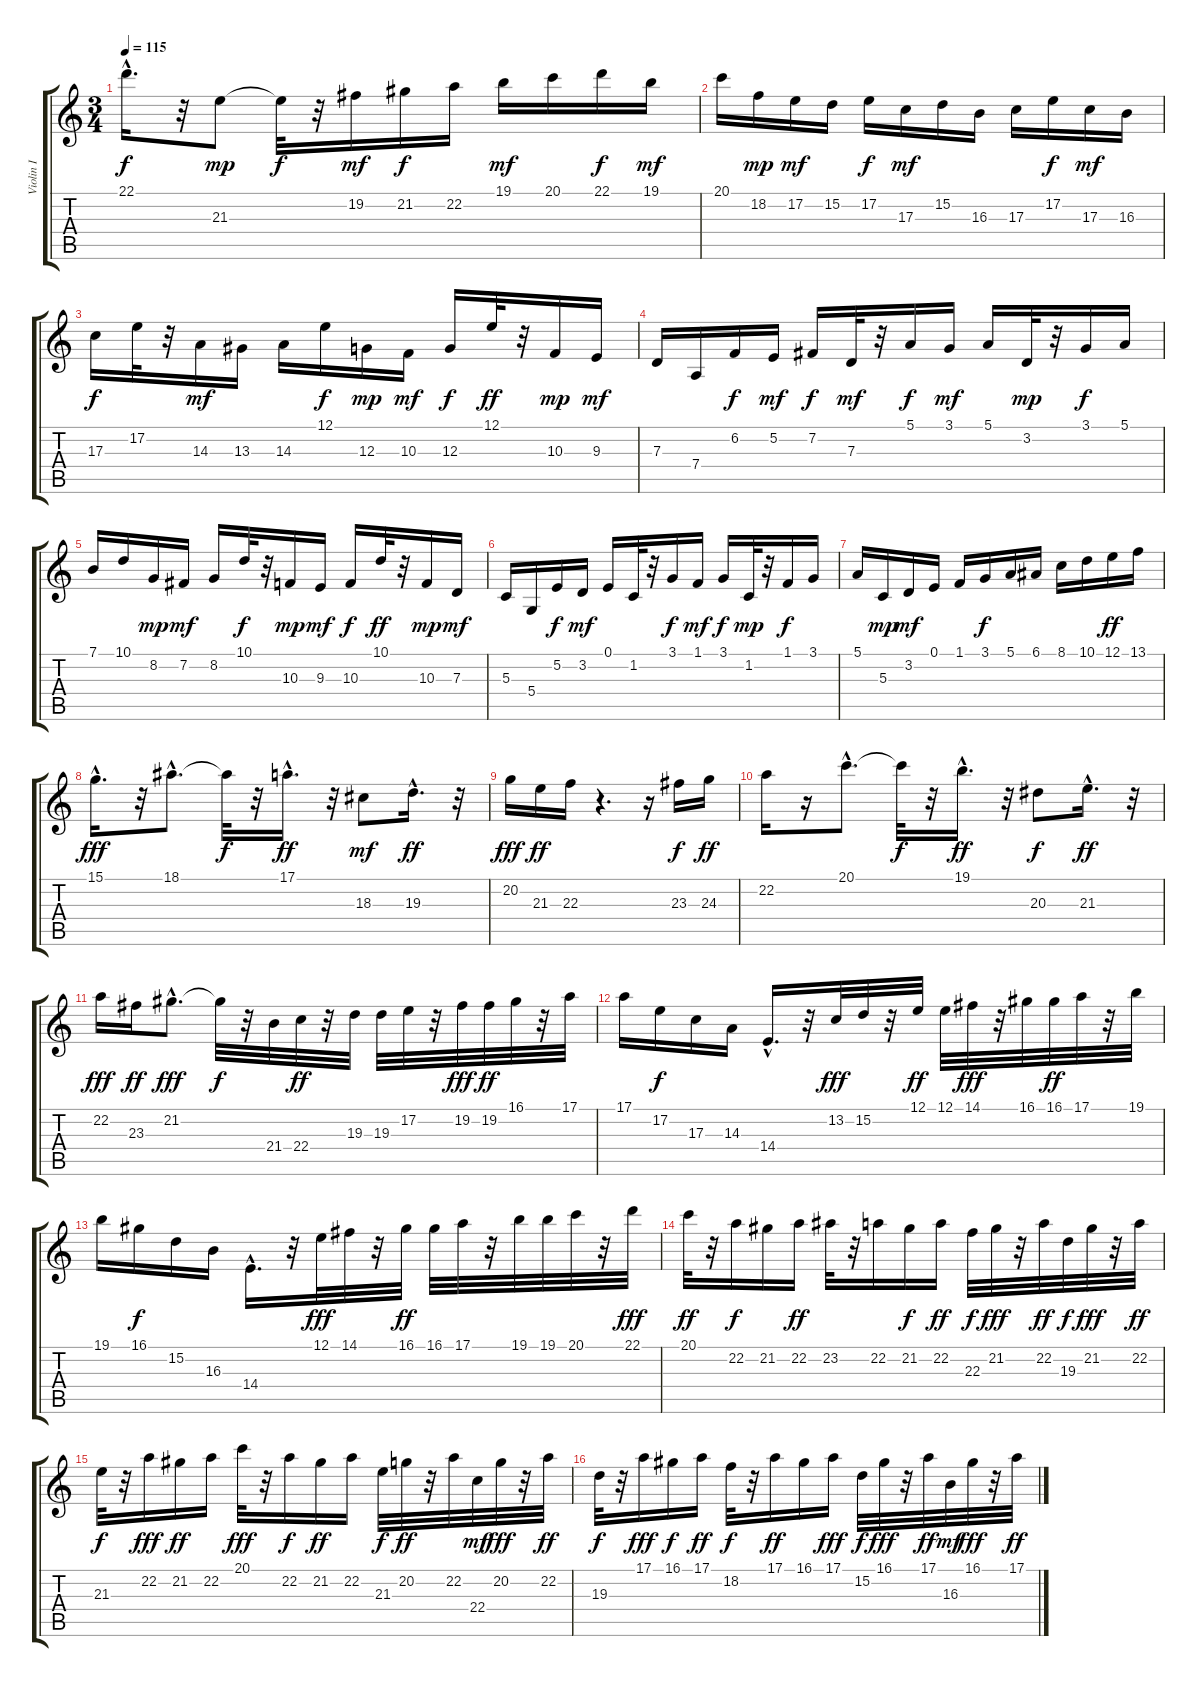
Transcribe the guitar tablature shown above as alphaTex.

\track ("Violin I" "Violin I") {instrument violin}
\staff {score tabs}
\tuning (E4 B3 G3 D3 A2 E2) {hide}
\ts (3 4)
\tempo 115
\clef g2
\ks c
22.1{hac}.16{d dy f} r.32 21.3.8{dy mp} 21.3{t}.32{dy f} r.32 19.2.16{dy mf} 21.2.16{dy f} 22.2.16 19.1.16{dy mf} 20.1.16 22.1.16{dy f} 19.1.16{dy mf} |
20.1.16 18.2.16{dy mp} 17.2.16{dy mf} 15.2.16 17.2.16{dy f} 17.3.16{dy mf} 15.2.16 16.3.16 17.3.16 17.2.16{dy f} 17.3.16{dy mf} 16.3.16 |
17.3.16{dy f} 17.2.32 r.32 14.3.16{dy mf} 13.3.16 14.3.16 12.1.16{dy f} 12.3.16{dy mp} 10.3.16{dy mf} 12.3.16{dy f} 12.1.32{dy ff} r.32 10.3.16{dy mp} 9.3.16{dy mf} |
7.3.16 7.4.16 6.2.16{dy f} 5.2.16{dy mf} 7.2.16{dy f} 7.3.32{dy mf} r.32 5.1.16{dy f} 3.1.16{dy mf} 5.1.16 3.2.32{dy mp} r.32 3.1.16{dy f} 5.1.16 |
7.1.16 10.1.16 8.2.16{dy mp} 7.2.16{dy mf} 8.2.16 10.1.32{dy f} r.32 10.3.16{dy mp} 9.3.16{dy mf} 10.3.16{dy f} 10.1.32{dy ff} r.32 10.3.16{dy mp} 7.3.16{dy mf} |
5.3.16 5.4.16 5.2.16{dy f} 3.2.16{dy mf} 0.1.16 1.2.32 r.32 3.1.16{dy f} 1.1.16{dy mf} 3.1.16{dy f} 1.2.32{dy mp} r.32 1.1.16{dy f} 3.1.16 |
5.1.16 5.3.16{dy mp} 3.2.16{dy mf} 0.1.16 1.1.16 3.1.16{dy f} 5.1.16 6.1.16 8.1.16 10.1.16 12.1.16{dy ff} 13.1.16 |
15.1{hac}.16{d dy fff} r.32 18.1{hac}.8{d} 18.1{t}.32{dy f} r.32 17.1{hac}.16{d dy ff} r.32 18.3.8{dy mf} 19.3{hac}.16{d dy ff} r.32 |
20.2.16{dy fff} 21.3.16{dy ff} 22.3.16 r.4{d} r.16 23.3.16{dy f} 24.3.16{dy ff} |
22.2.16 r.16 20.1{hac}.8{d} 20.1{t}.32{dy f} r.32 19.1{hac}.16{d dy ff} r.32 20.3.8{dy f} 21.3{hac}.16{d dy ff} r.32 |
22.2.16{dy fff} 23.3.16{dy ff} 21.2{hac}.8{d dy fff} 21.2{t}.32{dy f} r.32 21.4.32 22.4.32{dy ff} r.32 19.3.32 19.3.32 17.2.32 r.32 19.2.32{dy fff} 19.2.32{dy ff} 16.1.32 r.32 17.1.32 |
17.1.16 17.2.16{dy f} 17.3.16 14.3.16 14.4{hac}.16{d} r.32 13.2.32{dy fff} 15.2.32 r.32 12.1.32{dy ff} 12.1.32 14.1.32{dy fff} r.32 16.1.32 16.1.32{dy ff} 17.1.32 r.32 19.1.32 |
19.1.16 16.1.16{dy f} 15.2.16 16.3.16 14.4{hac}.16{d} r.32 12.1.32{dy fff} 14.1.32 r.32 16.1.32{dy ff} 16.1.32 17.1.32 r.32 19.1.32 19.1.32 20.1.32 r.32 22.1.32{dy fff} |
20.1.32{dy ff} r.32 22.2.16{dy f} 21.2.16 22.2.16{dy ff} 23.2.32 r.32 22.2.16 21.2.16{dy f} 22.2.16{dy ff} 22.3.32{dy f} 21.2.32{dy fff} r.32 22.2.32{dy ff} 19.3.32{dy f} 21.2.32{dy fff} r.32 22.2.32{dy ff} |
21.3.32{dy f} r.32 22.2.16{dy fff} 21.2.16{dy ff} 22.2.16 20.1.32{dy fff} r.32 22.2.16{dy f} 21.2.16{dy ff} 22.2.16 21.3.32{dy f} 20.2.32{dy ff} r.32 22.2.32 22.4.32{dy mf} 20.2.32{dy fff} r.32 22.2.32{dy ff} |
19.3.32{dy f} r.32 17.1.16{dy fff} 16.1.16{dy f} 17.1.16{dy ff} 18.2.32{dy f} r.32 17.1.16{dy ff} 16.1.16 17.1.16{dy fff} 15.2.32{dy f} 16.1.32{dy fff} r.32 17.1.32{dy ff} 16.3.32{dy mf} 16.1.32{dy fff} r.32 17.1.32{dy ff}
